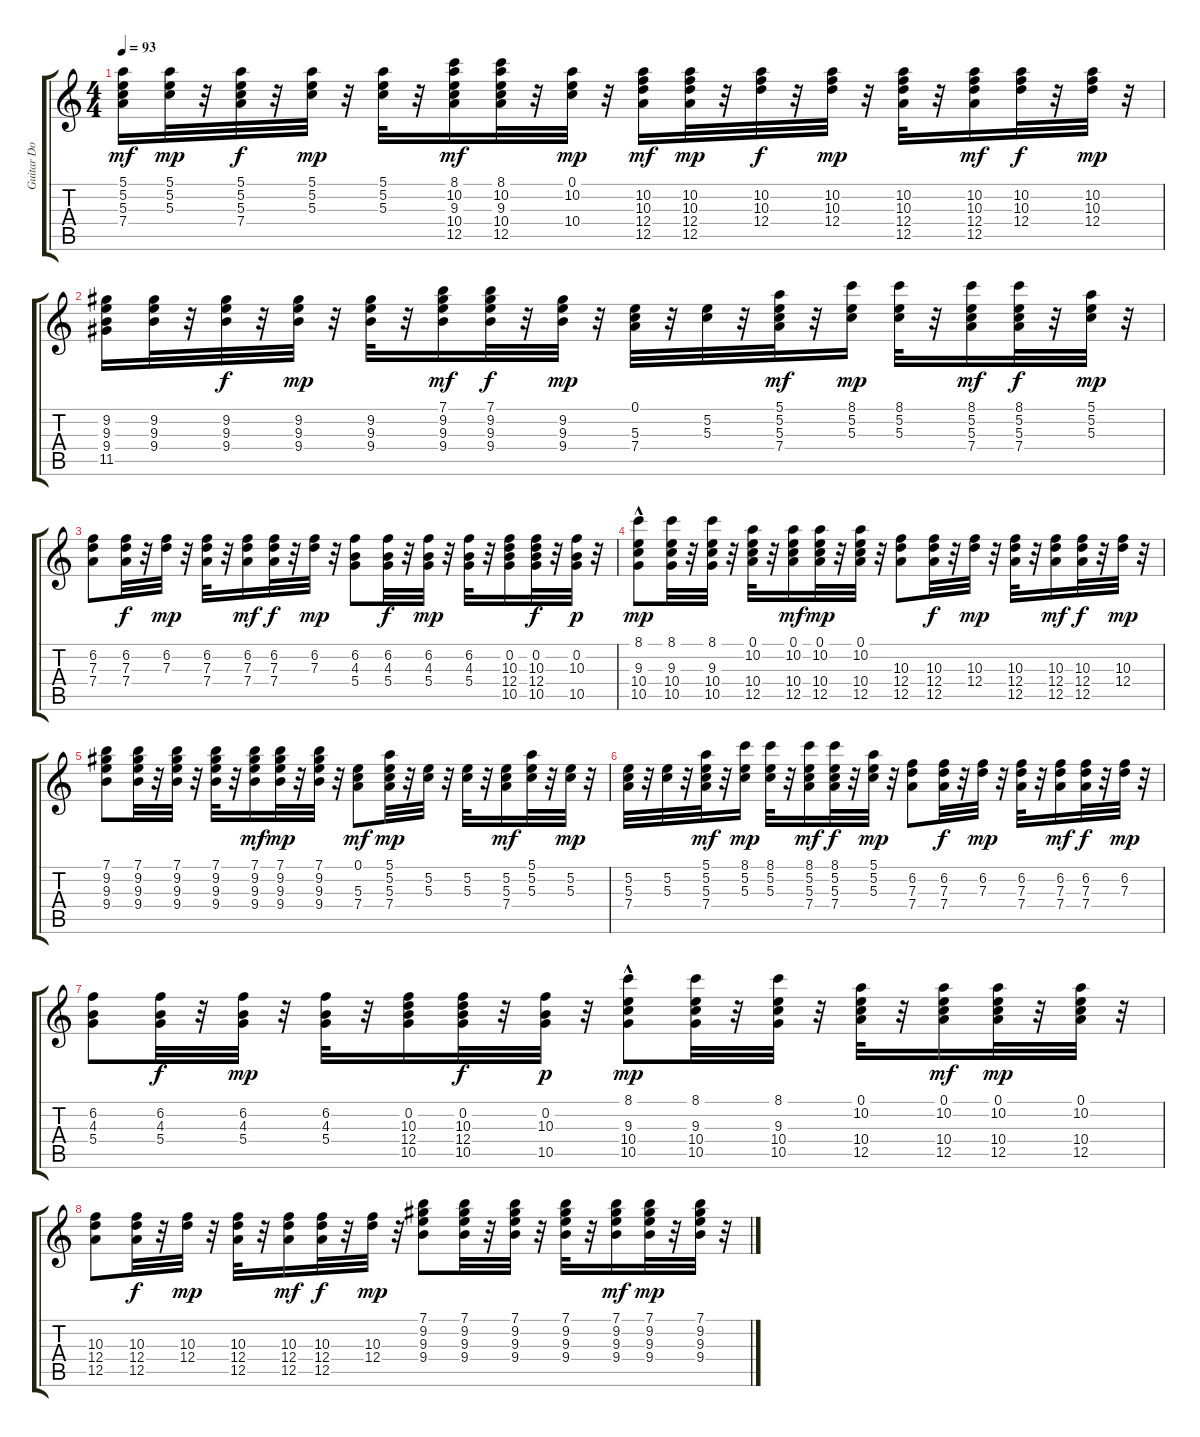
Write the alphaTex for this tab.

\track ("Guitar Do" "Guitar Do") {instrument acousticguitarnylon}
\staff {score tabs}
\tuning (E4 B3 G3 D3 A2 E2) {hide}
\ts (4 4)
\tempo 93
\clef g2
\ks c
(5.1 5.2 5.3 7.4).16{dy mf} (5.1 5.2 5.3).32{dy mp} r.32 (5.1 5.2 5.3 7.4).32{dy f} r.32 (5.1 5.2 5.3).32{dy mp} r.32 (5.1 5.2 5.3).32 r.32 (8.1 10.2 9.3 10.4 12.5).16{dy mf} (8.1 10.2 9.3 10.4 12.5).32 r.32 (0.1 10.2 10.4).32{dy mp} r.32 (10.2 10.3 12.4 12.5).16{dy mf} (10.2 10.3 12.4 12.5).32{dy mp} r.32 (10.2 10.3 12.4).32{dy f} r.32 (10.2 10.3 12.4).32{dy mp} r.32 (10.2 10.3 12.4 12.5).32 r.32 (10.2 10.3 12.4 12.5).16{dy mf} (10.2 10.3 12.4).32{dy f} r.32 (10.2 10.3 12.4).32{dy mp} r.32 |
(9.2 9.3 9.4 11.5).16 (9.2 9.3 9.4).32 r.32 (9.2 9.3 9.4).32{dy f} r.32 (9.2 9.3 9.4).32{dy mp} r.32 (9.2 9.3 9.4).32 r.32 (7.1 9.2 9.3 9.4).16{dy mf} (7.1 9.2 9.3 9.4).32{dy f} r.32 (9.2 9.3 9.4).32{dy mp} r.32 (0.1 5.3 7.4).32 r.32 (5.2 5.3).32 r.32 (5.1 5.2 5.3 7.4).32{dy mf} r.32 (8.1 5.2 5.3).16{dy mp} (8.1 5.2 5.3).32 r.32 (8.1 5.2 5.3 7.4).16{dy mf} (8.1 5.2 5.3 7.4).32{dy f} r.32 (5.1 5.2 5.3).32{dy mp} r.32 |
(6.2 7.3 7.4).8 (6.2 7.3 7.4).32{dy f} r.32 (6.2 7.3).32{dy mp} r.32 (6.2 7.3 7.4).32 r.32 (6.2 7.3 7.4).16{dy mf} (6.2 7.3 7.4).32{dy f} r.32 (6.2 7.3).32{dy mp} r.32 (6.2 4.3 5.4).8 (6.2 4.3 5.4).32{dy f} r.32 (6.2 4.3 5.4).32{dy mp} r.32 (6.2 4.3 5.4).32 r.32 (0.2 10.3 12.4 10.5).16 (0.2 10.3 12.4 10.5).32{dy f} r.32 (0.2 10.3 10.5).32{dy p} r.32 |
(8.1 9.3 10.4 10.5{hac}).8{dy mp} (8.1 9.3 10.4 10.5).32 r.32 (8.1 9.3 10.4 10.5).32 r.32 (0.1 10.2 10.4 12.5).32 r.32 (0.1 10.2 10.4 12.5).16{dy mf} (0.1 10.2 10.4 12.5).32{dy mp} r.32 (0.1 10.2 10.4 12.5).32 r.32 (10.3 12.4 12.5).8 (10.3 12.4 12.5).32{dy f} r.32 (10.3 12.4).32{dy mp} r.32 (10.3 12.4 12.5).32 r.32 (10.3 12.4 12.5).16{dy mf} (10.3 12.4 12.5).32{dy f} r.32 (10.3 12.4).32{dy mp} r.32 |
(7.1 9.2 9.3 9.4).8 (7.1 9.2 9.3 9.4).32 r.32 (7.1 9.2 9.3 9.4).32 r.32 (7.1 9.2 9.3 9.4).32 r.32 (7.1 9.2 9.3 9.4).16{dy mf} (7.1 9.2 9.3 9.4).32{dy mp} r.32 (7.1 9.2 9.3 9.4).32 r.32 (0.1 5.3 7.4).8{dy mf} (5.1 5.2 5.3 7.4).32{dy mp} r.32 (5.2 5.3).32 r.32 (5.2 5.3).32 r.32 (5.2 5.3 7.4).16{dy mf} (5.1 5.2 5.3).32 r.32 (5.2 5.3).32{dy mp} r.32 |
(5.2 5.3 7.4).32 r.32 (5.2 5.3).32 r.32 (5.1 5.2 5.3 7.4).32{dy mf} r.32 (8.1 5.2 5.3).16{dy mp} (8.1 5.2 5.3).32 r.32 (8.1 5.2 5.3 7.4).16{dy mf} (8.1 5.2 5.3 7.4).32{dy f} r.32 (5.1 5.2 5.3).32{dy mp} r.32 (6.2 7.3 7.4).8 (6.2 7.3 7.4).32{dy f} r.32 (6.2 7.3).32{dy mp} r.32 (6.2 7.3 7.4).32 r.32 (6.2 7.3 7.4).16{dy mf} (6.2 7.3 7.4).32{dy f} r.32 (6.2 7.3).32{dy mp} r.32 |
(6.2 4.3 5.4).8 (6.2 4.3 5.4).32{dy f} r.32 (6.2 4.3 5.4).32{dy mp} r.32 (6.2 4.3 5.4).32 r.32 (0.2 10.3 12.4 10.5).16 (0.2 10.3 12.4 10.5).32{dy f} r.32 (0.2 10.3 10.5).32{dy p} r.32 (8.1 9.3 10.4 10.5{hac}).8{dy mp} (8.1 9.3 10.4 10.5).32 r.32 (8.1 9.3 10.4 10.5).32 r.32 (0.1 10.2 10.4 12.5).32 r.32 (0.1 10.2 10.4 12.5).16{dy mf} (0.1 10.2 10.4 12.5).32{dy mp} r.32 (0.1 10.2 10.4 12.5).32 r.32 |
(10.3 12.4 12.5).8 (10.3 12.4 12.5).32{dy f} r.32 (10.3 12.4).32{dy mp} r.32 (10.3 12.4 12.5).32 r.32 (10.3 12.4 12.5).16{dy mf} (10.3 12.4 12.5).32{dy f} r.32 (10.3 12.4).32{dy mp} r.32 (7.1 9.2 9.3 9.4).8 (7.1 9.2 9.3 9.4).32 r.32 (7.1 9.2 9.3 9.4).32 r.32 (7.1 9.2 9.3 9.4).32 r.32 (7.1 9.2 9.3 9.4).16{dy mf} (7.1 9.2 9.3 9.4).32{dy mp} r.32 (7.1 9.2 9.3 9.4).32 r.32
